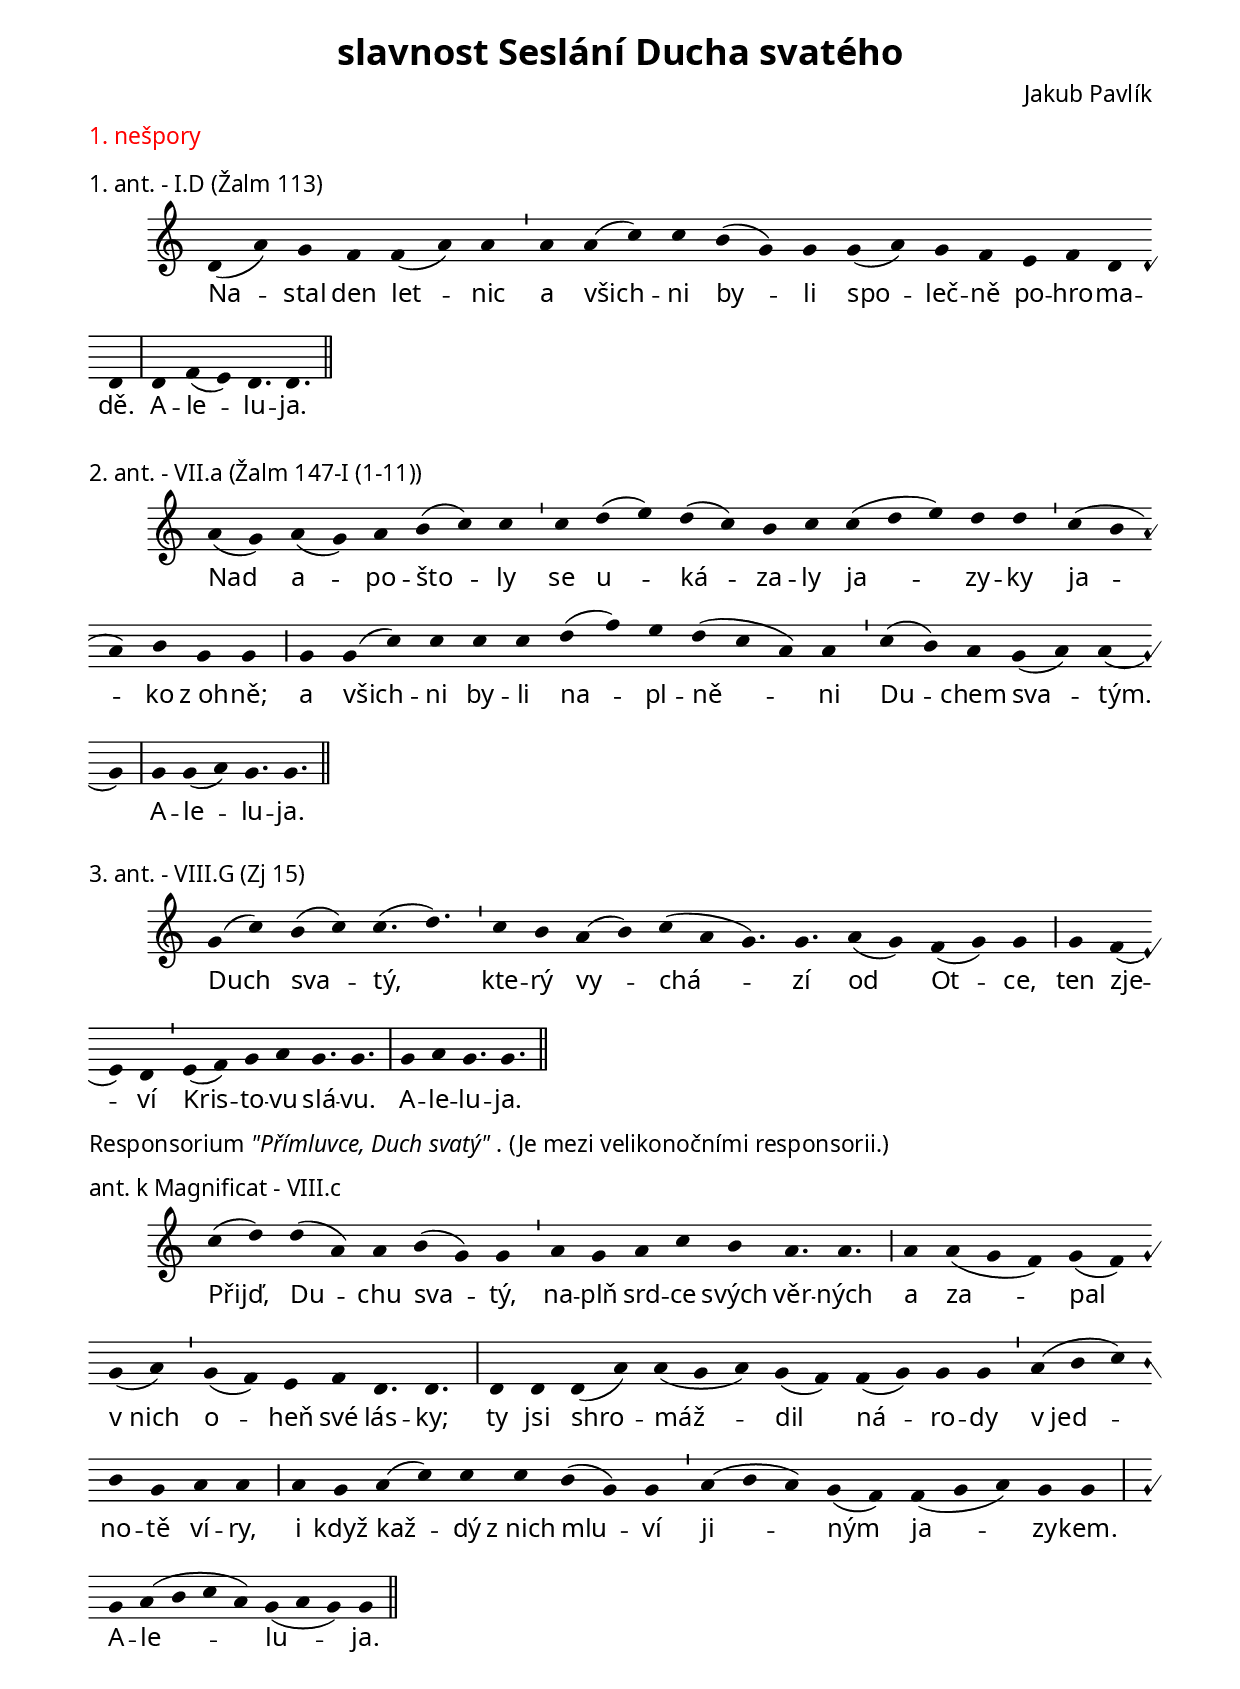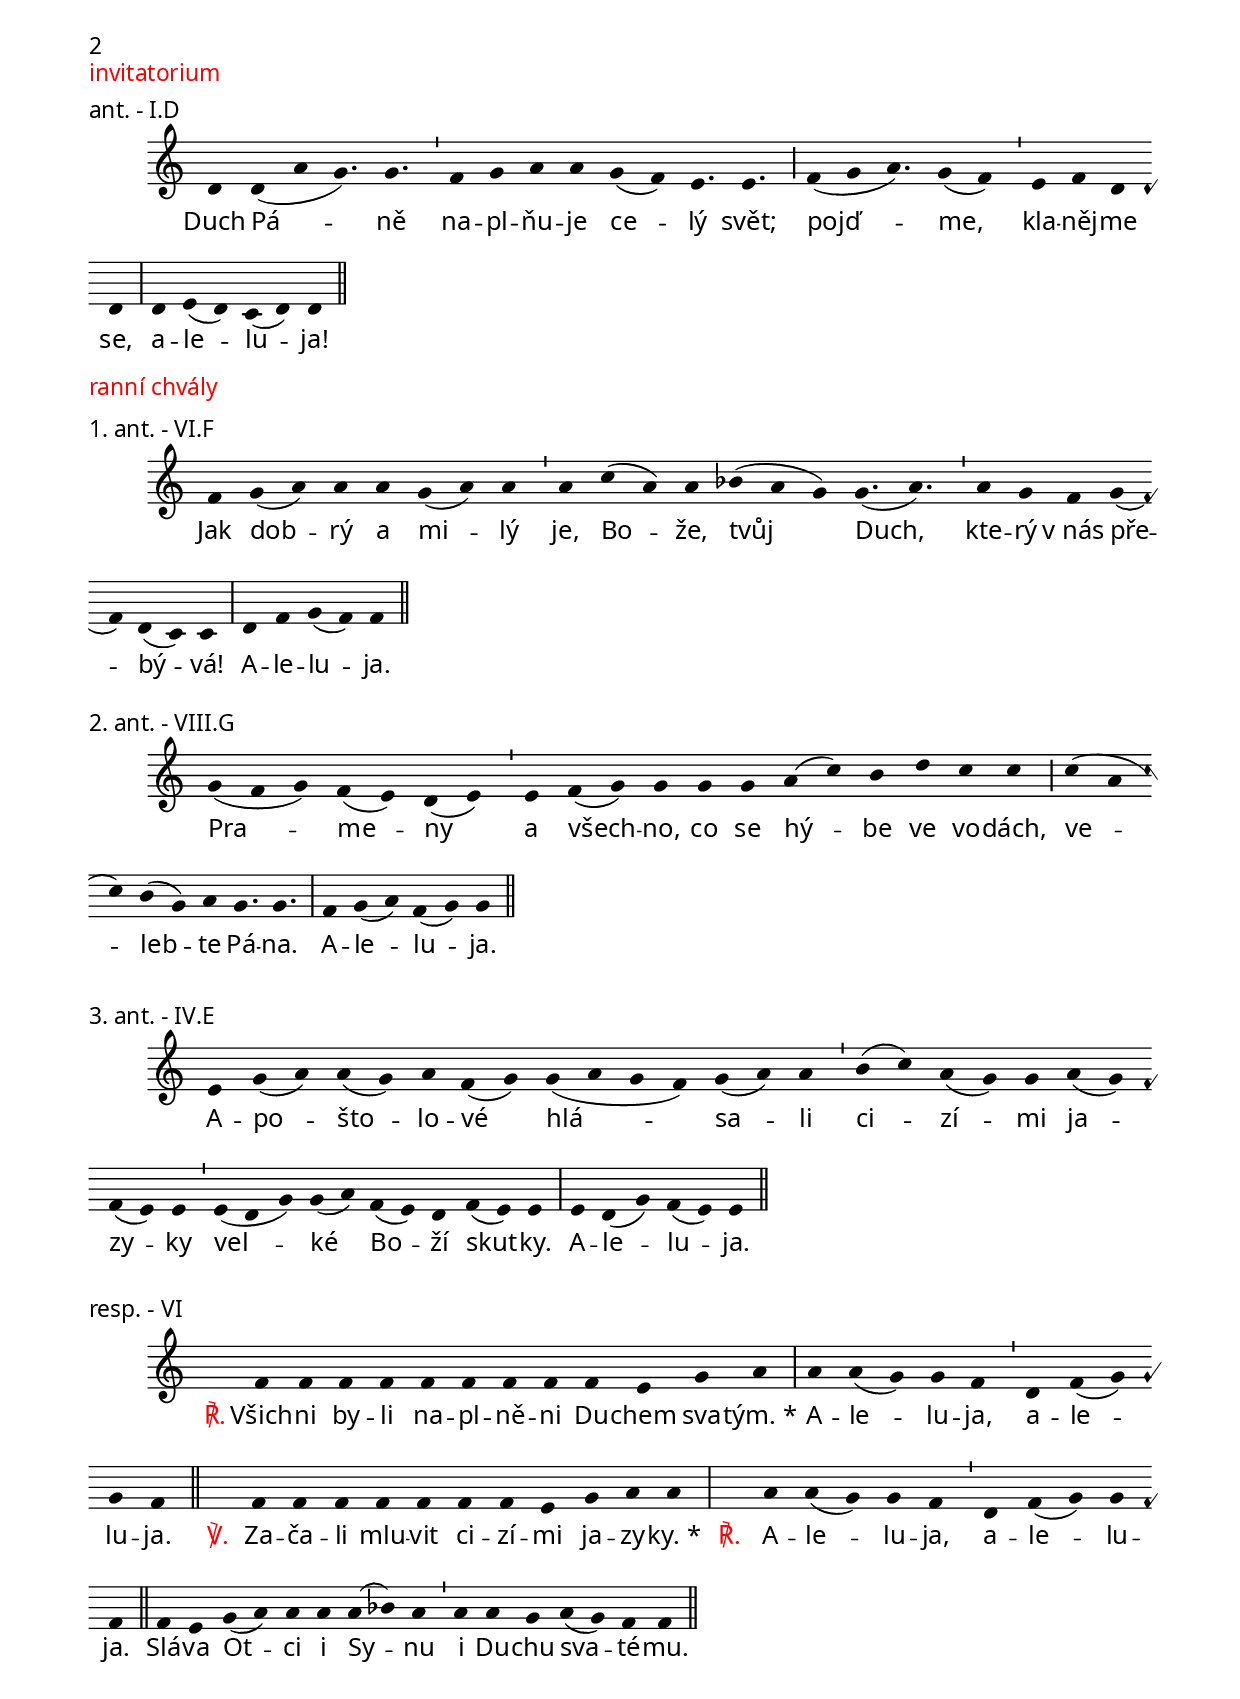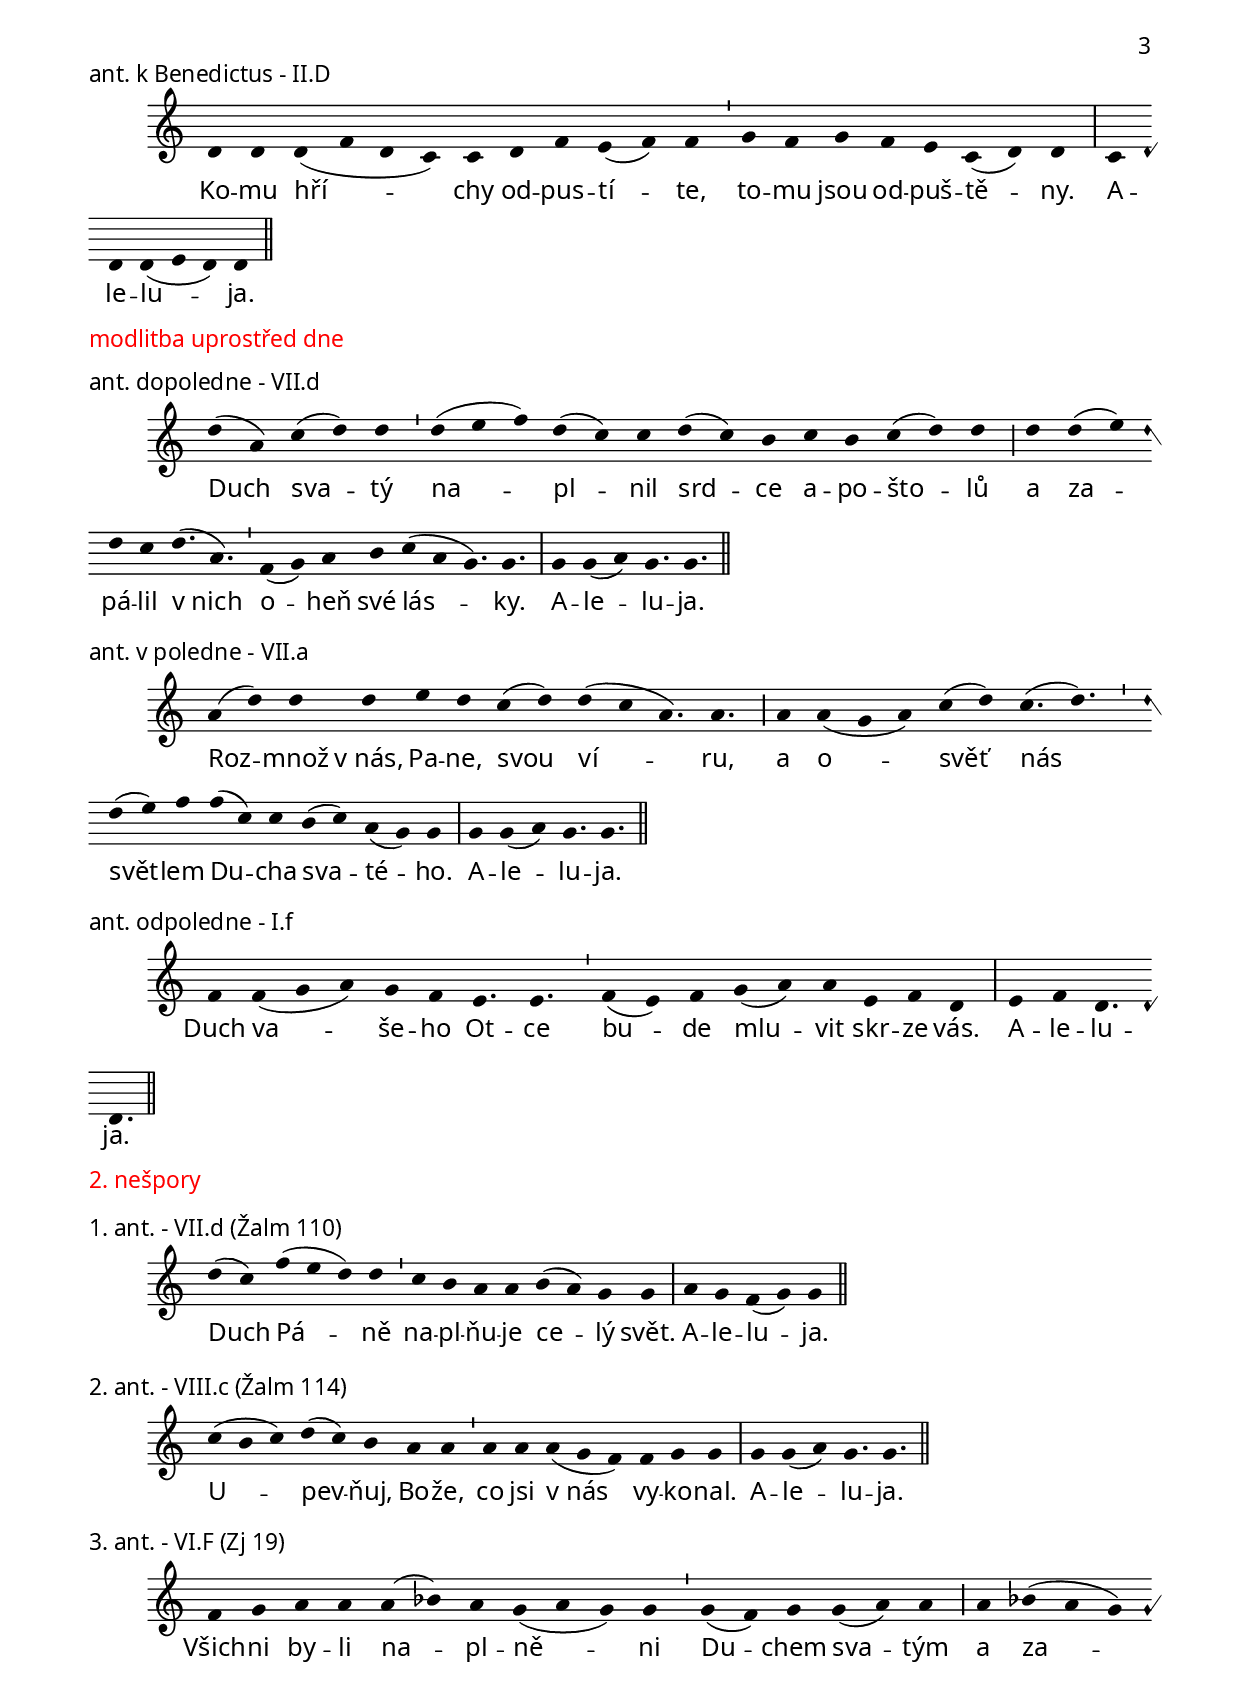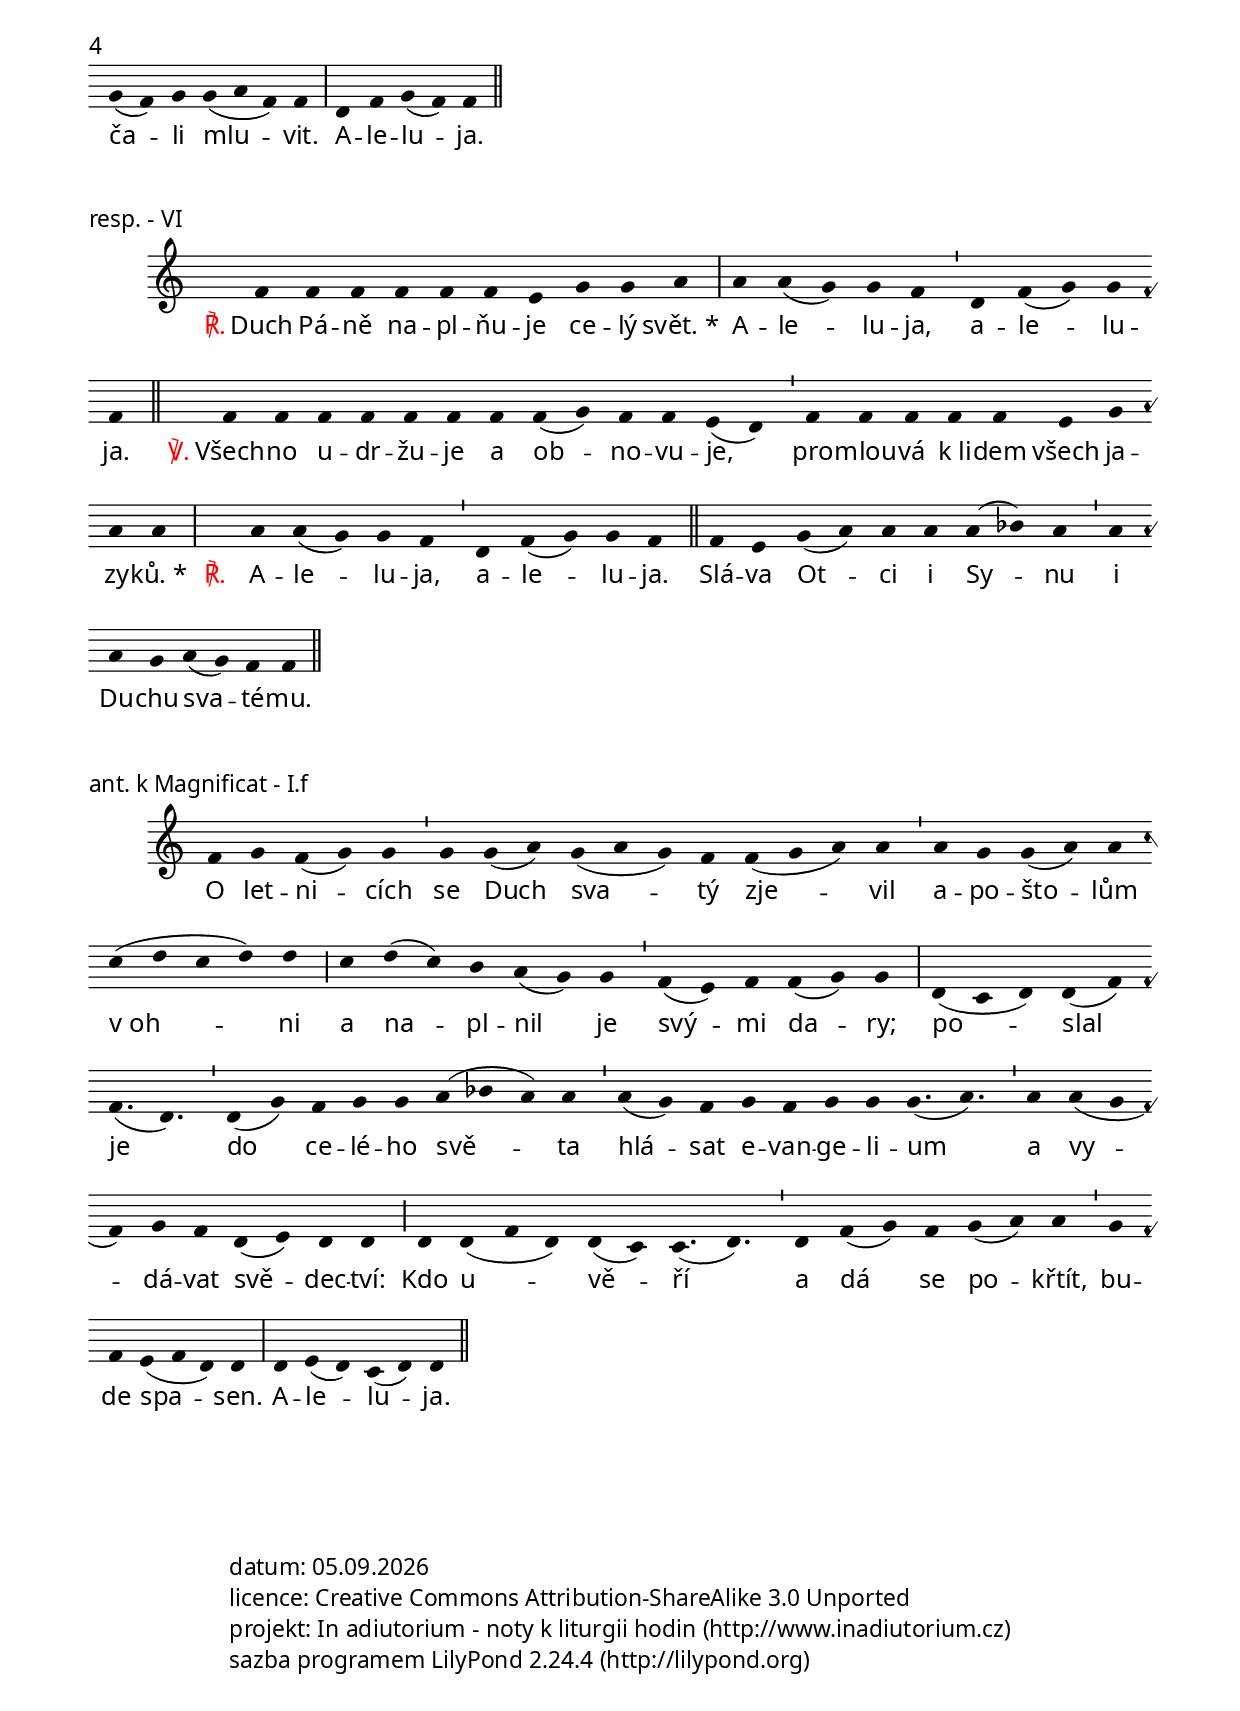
\version "2.14.2"

\header {
  title = "slavnost Seslání Ducha svatého"
  composer = "Jakub Pavlík"
}

\include "spolecne.ly"
\include "dilyresponsorii.ly"

\markup {\nadpisHodinka {"1. nešpory"}}

\score {
  \relative c' {
    \choralniRezim
    d4( a') g f f( a) a \barMin
    a a( c) c b( g) g g( a) g f e f d d \barMax
    d f( e) d4. d \barFinalis
  }
  \addlyrics {
    Na -- stal den let -- nic
    a všich -- ni by -- li spo -- leč -- ně po -- hro -- ma -- dě.
    A -- le -- lu -- ja.
  }
  \header {
    quid = "1. ant."
    modus = "I"
    differentia = "D" 
    psalmus = "Žalm 113"
    id = ""
    piece = \markup {\sestavTitulek}
  }
}

\score {
  \relative c'' {
    \choralniRezim
    a4( g) a( g) a b( c) c \barMin
    c d( e) d( c) b c c( d e) d d \barMin
    c( b a) b g g \barMaior
    g g( c) c c c d( f) e d( c a) a \barMin
    c( b) a g( a) a( g) \barMax
    g g( a) g4. g \barFinalis
  }
  \addlyrics {
    Nad a -- po -- što -- ly 
    se u -- ká -- za -- ly ja -- zy -- ky
    ja -- ko z_oh -- ně;
    a všich -- ni by -- li na -- pl -- ně -- ni
    Du -- chem sva -- tým.
    A -- le -- lu -- ja.
  }
  \header {
    quid = "2. ant."
    modus = "VII"
    differentia = "a" 
    psalmus = "Žalm 147-I (1-11)"
    id = ""
    piece = \markup {\sestavTitulek}
  }
}

\score {
  \relative c'' {
    \choralniRezim
    g4( c) b( c) c4.( d) \barMin
    c4 b a( b) c( a g4.) g a4( g) f( g) g \barMaior
    g f( e) d \barMin
    e( f) g a g4. g \barMax
    g4 a g4. g \barFinalis
  }
  \addlyrics {
    Duch sva -- tý, 
    kte -- rý vy -- chá -- zí od Ot -- ce,
    ten zje -- ví 
    Kris -- to -- vu slá -- vu.
    A -- le -- lu -- ja.
  }
  \header {
    quid = "3. ant."
    modus = "VIII"
    differentia = "G" 
    psalmus = "Zj 15"
    id = ""
    piece = \markup {\sestavTitulek}
  }
}

\markup{Responsorium \italic{"\"Přímluvce, Duch svatý\""}. (Je mezi velikonočními responsorii.)}

\score {
  \relative c'' {
    \choralniRezim
    c4( d) d( a) a b( g) g \barMin
    a g a c b a4. a \barMaior
    a4 a( g f) g( f) g( a) \barMin g( f) e f d4. d \barMax
    
    d4 d d( a') a( g a) g( f) f( g) g g \barMin
    a( b c) b g a a \barMaior
    a g a( c) c c b( g) g \barMin
    a( b a) g( f) f( g a) g g \barMax
    
    g a( b c a) g( a g) g \barFinalis
  }
  \addlyrics {
    Přijď, Du -- chu sva -- tý,
    na -- plň srd -- ce svých věr -- ných
    a za -- pal v_nich o -- heň své lás -- ky;
    
    ty jsi shro -- máž -- dil ná -- ro -- dy
    v_jed -- no -- tě ví -- ry,
    i když kaž -- dý z_nich mlu -- ví 
    ji -- ným ja -- zy -- kem.
    
    A -- le -- lu -- ja.
  }
  \header {
    quid = "ant. k Magnificat"
    modus = "VIII"
    differentia = "c" 
    psalmus = ""
    id = ""
    piece = \markup {\sestavTitulekBezZalmu}
  }
}

\markup {\nadpisHodinka {"invitatorium"}}

\score {
  \relative c' {
    \choralniRezim
    d4 d( a' g4.) g \barMin
    f4 g a a g( f) e4. e \barMaior
    f4( g a4.) g4( f) \barMin
    e4 f d d \barMax
    d e( d) c( d) d \barFinalis
  }
  \addlyrics {
    Duch Pá -- ně 
    na -- pl -- ňu -- je ce -- lý svět;
    pojď -- me, kla -- něj -- me se,
    a -- le -- lu -- ja!
  }
  \header {
    quid = "ant."
    modus = "I"
    differentia = "D" 
    psalmus = ""
    id = ""
    piece = \markup {\sestavTitulek}
  }
}

\markup {\nadpisHodinka {"ranní chvály"}}

\score {
  \relative c' {
    \choralniRezim
    f4 g( a) a a g( a) a \barMin
    a4 c( a) a bes( a g) g4.( a) \barMin
    a4 g f g( f) d( c) c \barMax
    d4 f g( f) f \barFinalis
  }
  \addlyrics {
    Jak dob -- rý a mi -- lý 
    je, Bo -- že, tvůj Duch,
    kte -- rý v_nás pře -- bý -- vá!
    A -- le -- lu -- ja.
  }
  \header {
    quid = "1. ant."
    modus = "VI"
    differentia = "F" 
    psalmus = ""
    id = ""
    piece = \markup {\sestavTitulekBezZalmu}
  }
}

\score {
  \relative c'' {
    \choralniRezim
    g( f g) f( e) d( e) \barMin
    e f( g) g g g a( c) b d c c \barMaior
    c( a c) b( g) a g4. g \barMax
    f4 g( a) f( g) g \barFinalis
  }
  \addlyrics {
    Pra -- me -- ny 
    a všech -- no, co se hý -- be ve vo -- dách,
    ve -- leb -- te Pá -- na.
    A -- le -- lu -- ja.
  }
  \header {
    quid = "2. ant."
    modus = "VIII"
    differentia = "G" 
    psalmus = ""
    id = ""
    piece = \markup {\sestavTitulekBezZalmu}
  }
}

\score {
  \relative c' {
    \choralniRezim
    e4 g( a) a( g) a f( g) g( a g f) g( a) a \barMin
    b( c) a( g) g a( g) f( e) e \barMin
    e( d g) g( a) f( e) d f( e) e \barMax
    e d( g) f( e) e \barFinalis
  }
  \addlyrics {
    A -- po -- što -- lo -- vé hlá -- sa -- li 
    ci -- zí -- mi ja -- zy -- ky
    vel -- ké Bo -- ží skut -- ky.
    A -- le -- lu -- ja.
  }
  \header {
    quid = "3. ant."
    modus = "IV"
    differentia = "E" 
    psalmus = ""
    id = ""
    piece = \markup {\sestavTitulekBezZalmu}
  }
}

\score {
  \relative c' {
    \choralniRezim
    
    % R
    \neviditelna f
    f f f f f f f f f e g a \barMax
    \respVIalelujaResponsum \barFinalis
    
    % V
    \neviditelna f
    f f f f f f f e g a a \barMax
    % R
    \neviditelna a
    \respVIalelujaResponsum \barFinalis
    
    % Slava
    \respVIalelujaDoxologie \barFinalis
  }
  \addlyrics {
    \Response Všich -- ni by -- li na -- pl -- ně -- ni Du -- chem sva -- tým._*
    \textRespAleluja
    \Verse Za -- ča -- li mlu -- vit ci -- zí -- mi ja -- zy -- ky._*
    \Response \textRespAleluja
    \textRespDoxologie
  }
  \header {
    quid = "resp."
    modus = "VI"
    id = ""
    piece = \markup {\sestavTitulekResp}
  }
}

\score {
  \relative c' {
    \choralniRezim
    d4 d d( f d c) c d f e( f) f \barMin
    g f g f e c( d) d \barMax
    c d d( e d) d \barFinalis
  }
  \addlyrics {
    Ko -- mu hří -- chy od -- pus -- tí -- te,
    to -- mu jsou od -- puš -- tě -- ny.
    A -- le -- lu -- ja.
  }
  \header {
    quid = "ant. k Benedictus"
    modus = "II"
    differentia = "D" 
    psalmus = ""
    id = ""
    piece = \markup {\sestavTitulekBezZalmu}
  }
}

\markup {\nadpisHodinka {"modlitba uprostřed dne"}}

\score {
  \relative c'' {
    \choralniRezim
    d( a) c( d) d \barMin
    d( e f) d( c) c d( c) b c b c( d) d \barMaior
    d d( e) d c d4.( a) \barMin
    f4( g) a b c( a g4.) g \barMax
    g4 g( a) g4. g \barFinalis
  }
  \addlyrics {
    Duch sva -- tý 
    na -- pl -- nil srd -- ce a -- po -- što -- lů
    a za -- pá -- lil v_nich 
    o -- heň své lás -- ky.
    A -- le -- lu -- ja.
  }
  \header {
    quid = "ant. dopoledne"
    modus = "VII"
    differentia = "d" 
    psalmus = ""
    id = ""
    piece = \markup {\sestavTitulekBezZalmu}
  }
}

\score {
  \relative c'' {
    \choralniRezim
    a4( d) d d e d c( d) d( c a4.) a \barMaior
    a4 a( g a) c( d) c4.( d) \barMin
    d4( e) f f( c) c b( c) a( g) g \barMax
    g g( a) g4. g \barFinalis
  }
  \addlyrics {
    Roz -- množ v_nás, Pa -- ne, svou ví -- ru,
    a o -- svěť nás 
    svět -- lem Du -- cha sva -- té -- ho.
    A -- le -- lu -- ja.
  }
  \header {
    quid = "ant. v poledne"
    modus = "VII"
    differentia = "a" 
    psalmus = ""
    id = ""
    piece = \markup {\sestavTitulekBezZalmu}
  }
}

\score {
  \relative c' {
    \choralniRezim
    f4 f( g a) g f e4. e \barMin
    f4( e) f g( a) a e f d \barMax
    e f d4. d \barFinalis
  }
  \addlyrics {
    Duch va -- še -- ho Ot -- ce
    bu -- de mlu -- vit skr -- ze vás.
    A -- le -- lu -- ja.
  }
  \header {
    quid = "ant. odpoledne"
    modus = "I"
    differentia = "f" 
    psalmus = ""
    id = ""
    piece = \markup {\sestavTitulekBezZalmu}
  }
}

\markup {\nadpisHodinka {"2. nešpory"}}

\score {
  \relative c'' {
    \choralniRezim
    d4( c) f( e d) d \barMin
    c b a a b( a) g g \barMax
    a g f( g) g \barFinalis
  }
  \addlyrics {
    Duch Pá -- ně na -- pl -- ňu -- je ce -- lý svět.
    A -- le -- lu -- ja.
  }
  \header {
    quid = "1. ant."
    modus = "VII"
    differentia = "d" 
    psalmus = "Žalm 110"
    id = ""
    piece = \markup {\sestavTitulek}
  }
}

\score {
  \relative c'' {
    \choralniRezim
    c4( b c) d( c) b a a \barMin
    a a a( g f) f g g \barMax
    g g( a) g4. g \barFinalis
  }
  \addlyrics {
    U -- pev -- ňuj, Bo -- že,
    co jsi v_nás vy -- ko -- nal.
    A -- le -- lu -- ja.
  }
  \header {
    quid = "2. ant."
    modus = "VIII"
    differentia = "c" 
    psalmus = "Žalm 114"
    id = ""
    piece = \markup {\sestavTitulek}
  }
}

\score {
  \relative c' {
    \choralniRezim
    f4 g a a a( bes) a g( a g) g \barMin
    g( f) g g( a) a \barMaior
    a bes( a g) g( f) g g( a f) f \barMax
    d f g( f) f \barFinalis
  }
  \addlyrics {
    Všich -- ni by -- li na -- pl -- ně -- ni Du -- chem sva -- tým
    a za -- ča -- li mlu -- vit.
    A -- le -- lu -- ja.
  }
  \header {
    quid = "3. ant."
    modus = "VI"
    differentia = "F" 
    psalmus = "Zj 19"
    id = ""
    piece = \markup {\sestavTitulek}
  }
}

\score {
  \relative c' {
    \choralniRezim
    
    % R
    \neviditelna f
    f4 f f f f f e g g a \barMax
    \respVIalelujaResponsum \barFinalis
    
    % V
    \neviditelna f
    f f f f f f f f( g) f f e( d) \barMin
    f f f f f e g a a \barMax
    % R
    \neviditelna a
    \respVIalelujaResponsum \barFinalis
    
    % Slava
    \respVIalelujaDoxologie \barFinalis
  }
  \addlyrics {
    \Response Duch Pá -- ně na -- pl -- ňu -- je ce -- lý svět._*
    \textRespAleluja
    \Verse Všech -- no u -- dr -- žu -- je a ob -- no -- vu -- je,
    pro -- mlou -- vá k_li -- dem všech ja -- zy -- ků._*
    \Response \textRespAleluja
    \textRespDoxologie
  }
  \header {
    quid = "resp."
    modus = "VI"
    id = ""
    piece = \markup {\sestavTitulekResp}
  }
}

\score {
  \relative c' {
    \choralniRezim
    f4 g f( g) g \barMin
    g g( a) g( a g) f f( g a) a \barMin
    a4 g g( a) a c( d c d) d \barMaior
    c4 d( c) b a( g) g \barMin
    f( e) f f( g) g \barMax
    
    d( c d) d( f) f4.( d) \barMin
    d4( g) f g g a( bes a) a \barMin
    a( g) f g f g g g4.( a) \barMin
    a4 a( g f) g f d( e) d d \barMaior
    
    d d( f d) d( c) c4.( d) \barMin
    d4 f( g) f g( a) a \barMin
    g f e( f d) d \barMax
    
    d e( d) c( d) d \barFinalis
  }
  \addlyrics {
    O let -- ni -- cích
    se Duch sva -- tý zje -- vil 
    a -- po -- što -- lům v_oh -- ni
    a na -- pl -- nil je 
    svý -- mi da -- ry;
    
    po -- slal je do ce -- lé -- ho svě -- ta
    hlá -- sat e -- van -- ge -- li -- um
    a vy -- dá -- vat svě -- dec -- tví:
    Kdo u -- vě -- ří 
    a dá se po -- křtít,
    bu -- de spa -- sen.
    
    A -- le -- lu -- ja.
  }
  \header {
    quid = "ant. k Magnificat"
    modus = "I"
    differentia = "f" 
    psalmus = ""
    id = ""
    piece = \markup {\sestavTitulekBezZalmu}
  }
}